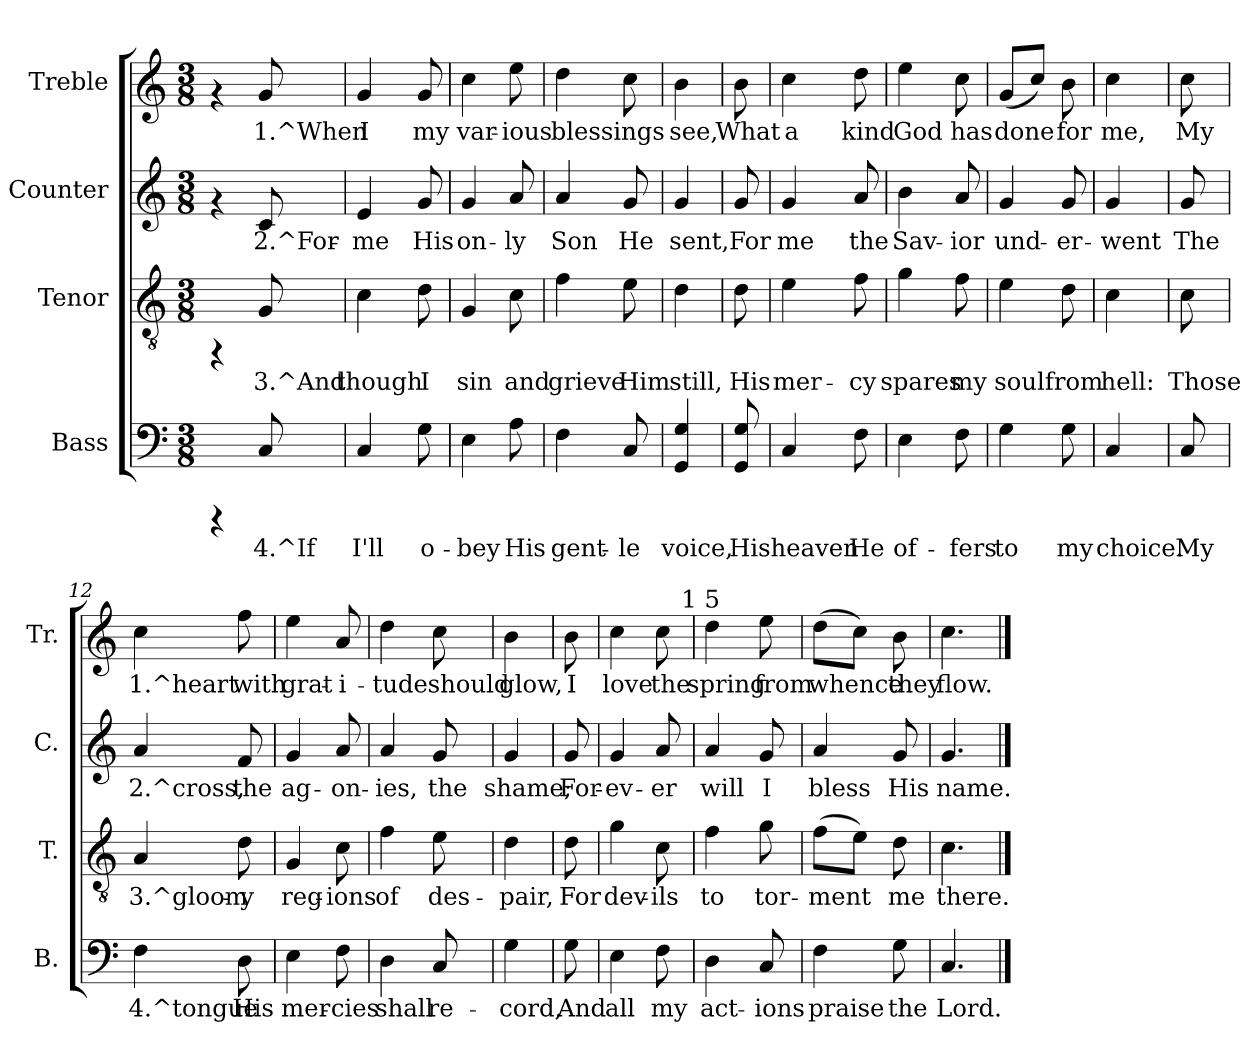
**kern	**text	**kern	**text	**kern	**text	**kern	**text
*part4	*part4	*part3	*part3	*part2	*part2	*part1	*part1
*staff4	*staff4	*staff3	*staff3	*staff2	*staff2	*staff1	*staff1
*I"Bass	*	*I"Tenor	*	*I"Counter	*	*I"Treble	*
*I'B.	*	*I'T.	*	*I'C.	*	*I'Tr.	*
!!LO:PB:g=z
*stria5	*	*stria5	*	*stria5	*	*stria5	*
*clefF4	*	*clefGv2	*	*clefG2	*	*clefG2	*
*k[]	*	*k[]	*	*k[]	*	*k[]	*
*C:	*	*C:	*	*C:	*	*C:	*
*M3/8	*	*M3/8	*	*M3/8	*	*M3/8	*
=1	=1	=1	=1	=1	=1	=1	=1
4rCCC	.	4rFF	.	4rf	.	4rf	.
!	!LO:LY:b:rj	!	!LO:LY:b:rj	!	!LO:LY:b:rj	!	!LO:LY:b:rj
8C/	4.^If	8G/	3.^And	8c/	2.^For-	8g/	1.^When
=2	=2	=2	=2	=2	=2	=2	=2
!	!LO:LY:b:rj	!	!LO:LY:b:rj	!	!LO:LY:b:rj	!	!LO:LY:b:rj
4C/	I'll	4c\	though	4e/	-me	4g/	I
!	!LO:LY:b:rj	!	!LO:LY:b:rj	!	!LO:LY:b:rj	!	!LO:LY:b:rj
8G\	o-	8d\	I	8g/	His	8g/	my
=3	=3	=3	=3	=3	=3	=3	=3
!	!LO:LY:b:rj	!	!LO:LY:b:rj	!	!LO:LY:b:rj	!	!LO:LY:b:rj
4E\	-bey	4G/	sin	4g/	on-	4cc\	var-
!	!LO:LY:b:rj	!	!LO:LY:b:rj	!	!LO:LY:b:rj	!	!LO:LY:b:rj
8A\	His	8c\	and	8a/	-ly	8ee\	-ious
=4	=4	=4	=4	=4	=4	=4	=4
!	!LO:LY:b:rj	!	!LO:LY:b:rj	!	!LO:LY:b:rj	!	!LO:LY:b:rj
4F\	gent-	4f\	grieve	4a/	Son	4dd\	blessings
!	!LO:LY:b:rj	!	!LO:LY:b:rj	!	!LO:LY:b:rj	!	!LO:LY:b:rj
8C/	-le	8e\	Him	8g/	He	8cc\	.
=5	=5	=5	=5	=5	=5	=5	=5
!	!LO:LY:b:rj	!	!LO:LY:b:rj	!	!LO:LY:b:rj	!	!LO:LY:b:rj
4G/ 4GG/	voice,	4d\	still,	4g/	sent,	4b>\	see,
=6	=6	=6	=6	=6	=6	=6	=6
!	!LO:LY:b:rj	!	!LO:LY:b:rj	!	!LO:LY:b:rj	!	!LO:LY:b:rj
8G/ 8GG/	His	8d\	His	8g/	For	8b\	What
=7	=7	=7	=7	=7	=7	=7	=7
!	!LO:LY:b:rj	!	!LO:LY:b:rj	!	!LO:LY:b:rj	!	!LO:LY:b:rj
4C/	heaven	4e\	mer-	4g/	me	4cc\	a
!	!LO:LY:b:rj	!	!LO:LY:b:rj	!	!LO:LY:b:rj	!	!LO:LY:b:rj
8F\	He	8f\	-cy	8a/	the	8dd\	kind
=8	=8	=8	=8	=8	=8	=8	=8
!	!LO:LY:b:rj	!	!LO:LY:b:rj	!	!LO:LY:b:rj	!	!LO:LY:b:rj
4E\	of-	4g\	spares	4b\	Sav-	4ee\	God
!	!LO:LY:b:rj	!	!LO:LY:b:rj	!	!LO:LY:b:rj	!	!LO:LY:b:rj
8F\	-fers	8f\	my	8a/	-ior	8cc\	has
=9	=9	=9	=9	=9	=9	=9	=9
!	!LO:LY:b:rj	!	!LO:LY:b:rj	!	!LO:LY:b:rj	!	!LO:LY:b:rj
4G\	to	4e\	soul	4g/	und-	(<8g/L	done
!	!	!	!	!	!	!	!LO:LY:b:rj
.	.	.	.	.	.	8cc/J)	.
!	!LO:LY:b:rj	!	!LO:LY:b:rj	!	!LO:LY:b:rj	!	!LO:LY:b:rj
8G\	my	8d\	from	8g/	-er-	8b\	for
=10	=10	=10	=10	=10	=10	=10	=10
!	!LO:LY:b:rj	!	!LO:LY:b:rj	!	!LO:LY:b:rj	!	!LO:LY:b:rj
4C/	choice.	4c\	hell:	4g/	-went	4cc\	me,
=11	=11	=11	=11	=11	=11	=11	=11
!	!LO:LY:b:rj	!	!LO:LY:b:rj	!	!LO:LY:b:rj	!	!LO:LY:b:rj
8C/	My	8c\	Those	8g/	The	8cc\	My
!!LO:LB:g=z
=12	=12	=12	=12	=12	=12	=12	=12
!	!LO:LY:b:rj	!	!LO:LY:b:rj	!	!LO:LY:b:rj	!	!LO:LY:b:rj
4F\	4.^tongue	4A/	3.^gloom-	4a/	2.^cross,	4cc\	1.^heart
!	!LO:LY:b:rj	!	!LO:LY:b:rj	!	!LO:LY:b:rj	!	!LO:LY:b:rj
8D\	His	8d\	-y	8f/	the	8ff\	with
=13	=13	=13	=13	=13	=13	=13	=13
!	!LO:LY:b:rj	!	!LO:LY:b:rj	!	!LO:LY:b:rj	!	!LO:LY:b:rj
4E\	mer-	4G/	reg-	4g/	ag-	4ee\	grat-
!	!LO:LY:b:rj	!	!LO:LY:b:rj	!	!LO:LY:b:rj	!	!LO:LY:b:rj
8F\	-cies	8c\	-ions	8a/	-on-	8a/	-i-
=14	=14	=14	=14	=14	=14	=14	=14
!	!LO:LY:b:rj	!	!LO:LY:b:rj	!	!LO:LY:b:rj	!	!LO:LY:b:rj
4D\	shall	4f\	of	4a/	-ies,	4dd\	-tude
!	!LO:LY:b:rj	!	!LO:LY:b:rj	!	!LO:LY:b:rj	!	!LO:LY:b:rj
8C/	re-	8e\	des-	8g/	the	8cc\	should
=15	=15	=15	=15	=15	=15	=15	=15
!	!LO:LY:b:rj	!	!LO:LY:b:rj	!	!LO:LY:b:rj	!	!LO:LY:b:rj
4G\	-cord,	4d\	-pair,	4g/	shame;	4b\	glow,
=16	=16	=16	=16	=16	=16	=16	=16
!	!LO:LY:b:rj	!	!LO:LY:b:rj	!	!LO:LY:b:rj	!	!LO:LY:b:rj
8G\	And	8d\	For	8g/	For-	8b\	I
=17	=17	=17	=17	=17	=17	=17	=17
!	!LO:LY:b:rj	!	!LO:LY:b:rj	!	!LO:LY:b:rj	!	!LO:LY:b:rj
*	*	*	*	*	*	*^	*
4E\	all	4g\	dev-	4g/	-ev-	4cc\	4ryy	love
!	!LO:LY:b:rj	!	!LO:LY:b:rj	!	!LO:LY:b:rj	!	!	!LO:LY:b:rj
8F\	my	8c\	-ils	8a/	-er	8cc\	16.ryy	the
!	!	!	!	!	!	!	!LO:TX:a:t=1 5	!
.	.	.	.	.	.	.	32ryy	.
=18	=18	=18	=18	=18	=18	=18	=18	=18
!	!LO:LY:b:rj	!	!LO:LY:b:rj	!	!LO:LY:b:rj	!	!	!LO:LY:b:rj
*	*	*	*	*	*	*v	*v	*
4D\	act-	4f\	to	4a/	will	4dd\	spring
!	!LO:LY:b:rj	!	!LO:LY:b:rj	!	!LO:LY:b:rj	!	!LO:LY:b:rj
8C/	-ions	8g\	tor-	8g/	I	8ee\	from
=19	=19	=19	=19	=19	=19	=19	=19
!	!LO:LY:b:rj	!	!LO:LY:b:rj	!	!LO:LY:b:rj	!	!LO:LY:b:rj
4F\	praise	(>8f\L	-ment	4a/	bless	(>8dd\L	whence
!	!	!	!LO:LY:b:rj	!	!	!	!LO:LY:b:rj
.	.	8e\J)	.	.	.	8cc\J)	.
!	!LO:LY:b:rj	!	!LO:LY:b:rj	!	!LO:LY:b:rj	!	!LO:LY:b:rj
8G\	the	8d\	me	8g/	His	8b\	they
=20	=20	=20	=20	=20	=20	=20	=20
!	!LO:LY:b:rj	!	!LO:LY:b:rj	!	!LO:LY:b:rj	!	!LO:LY:b:rj
4.C/	Lord.	4.c\	there.	4.g/	name.	4.cc\	flow.
==	==	==	==	==	==	==	==
*-	*-	*-	*-	*-	*-	*-	*-
